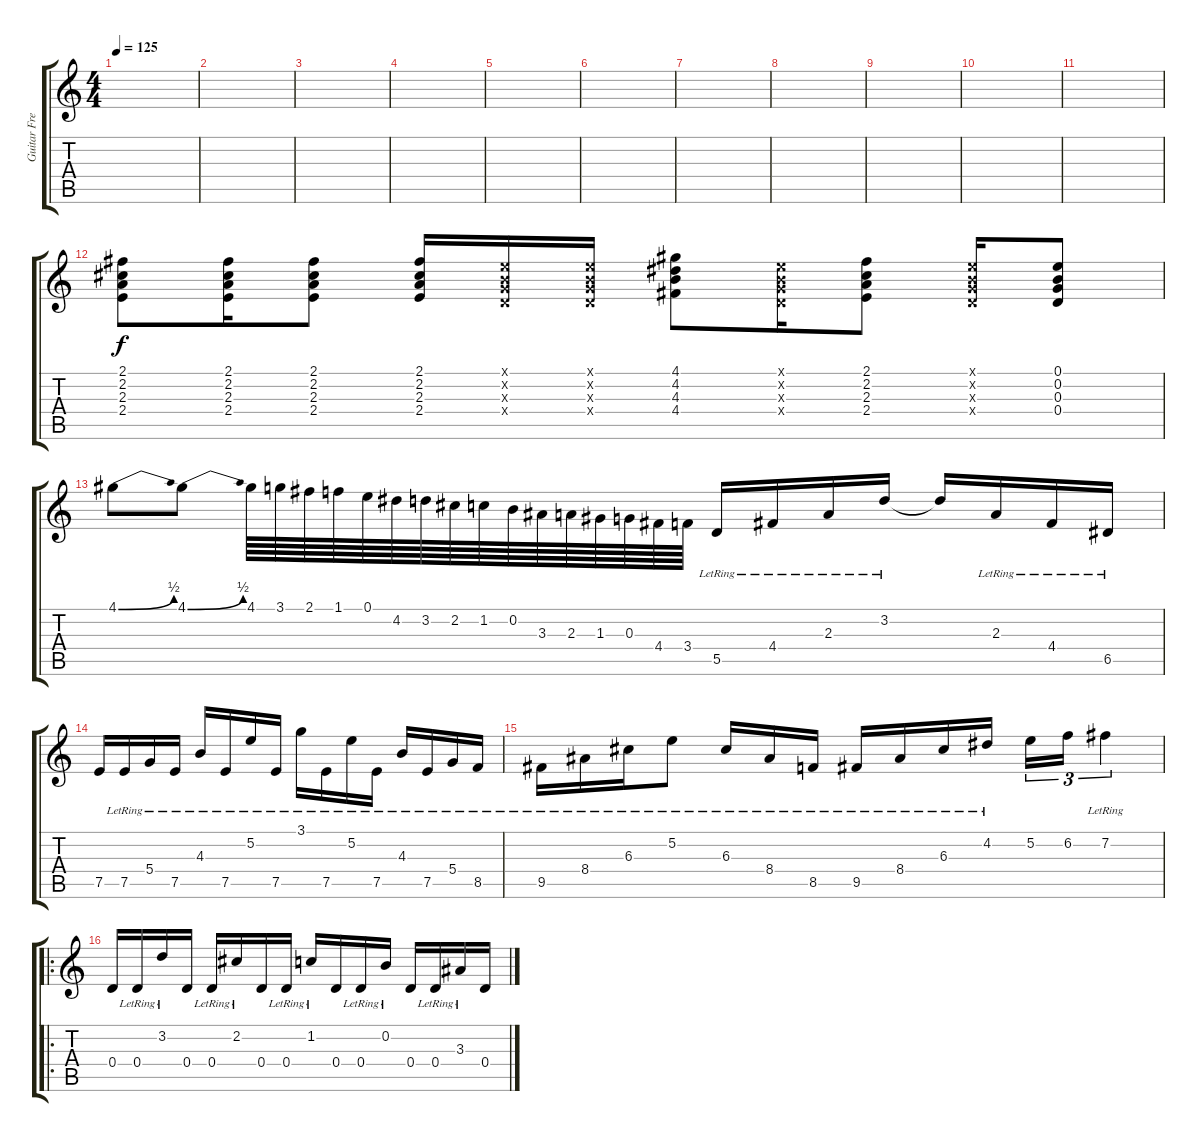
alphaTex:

\track ("Guitar Freaky" "Guitar Fre") {instrument electricguitarclean}
\staff {score tabs}
\tuning (E4 B3 G3 D3 A2 E2) {hide}
\ts (4 4)
\tempo 125
\clef g2
\ks c
|
|
|
|
|
|
|
|
|
|
|
(2.1 2.2 2.3 2.4).8 (2.1 2.2 2.3 2.4).16 (2.1 2.2 2.3 2.4).8 (2.1 2.2 2.3 2.4).16 (0.1{x} 0.2{x} 0.3{x} 0.4{x}).16 (0.1{x} 0.2{x} 0.3{x} 0.4{x}).16 (4.1 4.2 4.3 4.4).8 (0.1{x} 0.2{x} 0.3{x} 0.4{x}).16 (2.1 2.2 2.3 2.4).8 (0.1{x} 0.2{x} 0.3{x} 0.4{x}).16 (0.1 0.2 0.3 0.4).8 |
4.1{be (bend 0 0 60 2)}.8 4.1{be (bend 0 0 60 2)}.8 4.1.64 3.1.64 2.1.64 1.1.64 0.1.64 4.2.64 3.2.64 2.2.64 1.2.64 0.2.64 3.3.64 2.3.64 1.3.64 0.3.64 4.4.64 3.4.64 5.5{lr}.16 4.4{lr}.16 2.3{lr}.16 3.2{lr}.16 3.2{t}.16 2.3{lr}.16 4.4{lr}.16 6.5{lr}.16 |
7.5.16 7.5{lr}.16 5.4{lr}.16 7.5{lr}.16 4.3{lr}.16 7.5{lr}.16 5.2{lr}.16 7.5{lr}.16 3.1{lr}.16 7.5{lr}.16 5.2{lr}.16 7.5{lr}.16 4.3{lr}.16 7.5{lr}.16 5.4{lr}.16 8.5{lr}.16 |
9.5{lr}.16 8.4{lr}.16 6.3{lr}.16 5.2{lr}.8 6.3{lr}.16 8.4{lr}.16 8.5{lr}.16 9.5{lr}.16 8.4{lr}.16 6.3{lr}.16 4.2{lr}.16 5.2.16{tu (3 2)} 6.2.16{tu (3 2)} 7.2{lr}.4{tu (3 2)} |
\ro
0.4.16 0.4{lr}.16 3.2{lr}.16 0.4.16 0.4{lr}.16 2.2{lr}.16 0.4.16 0.4{lr}.16 1.2{lr}.16 0.4.16 0.4{lr}.16 0.2{lr}.16 0.4.16 0.4{lr}.16 3.3{lr}.16 0.4.16
